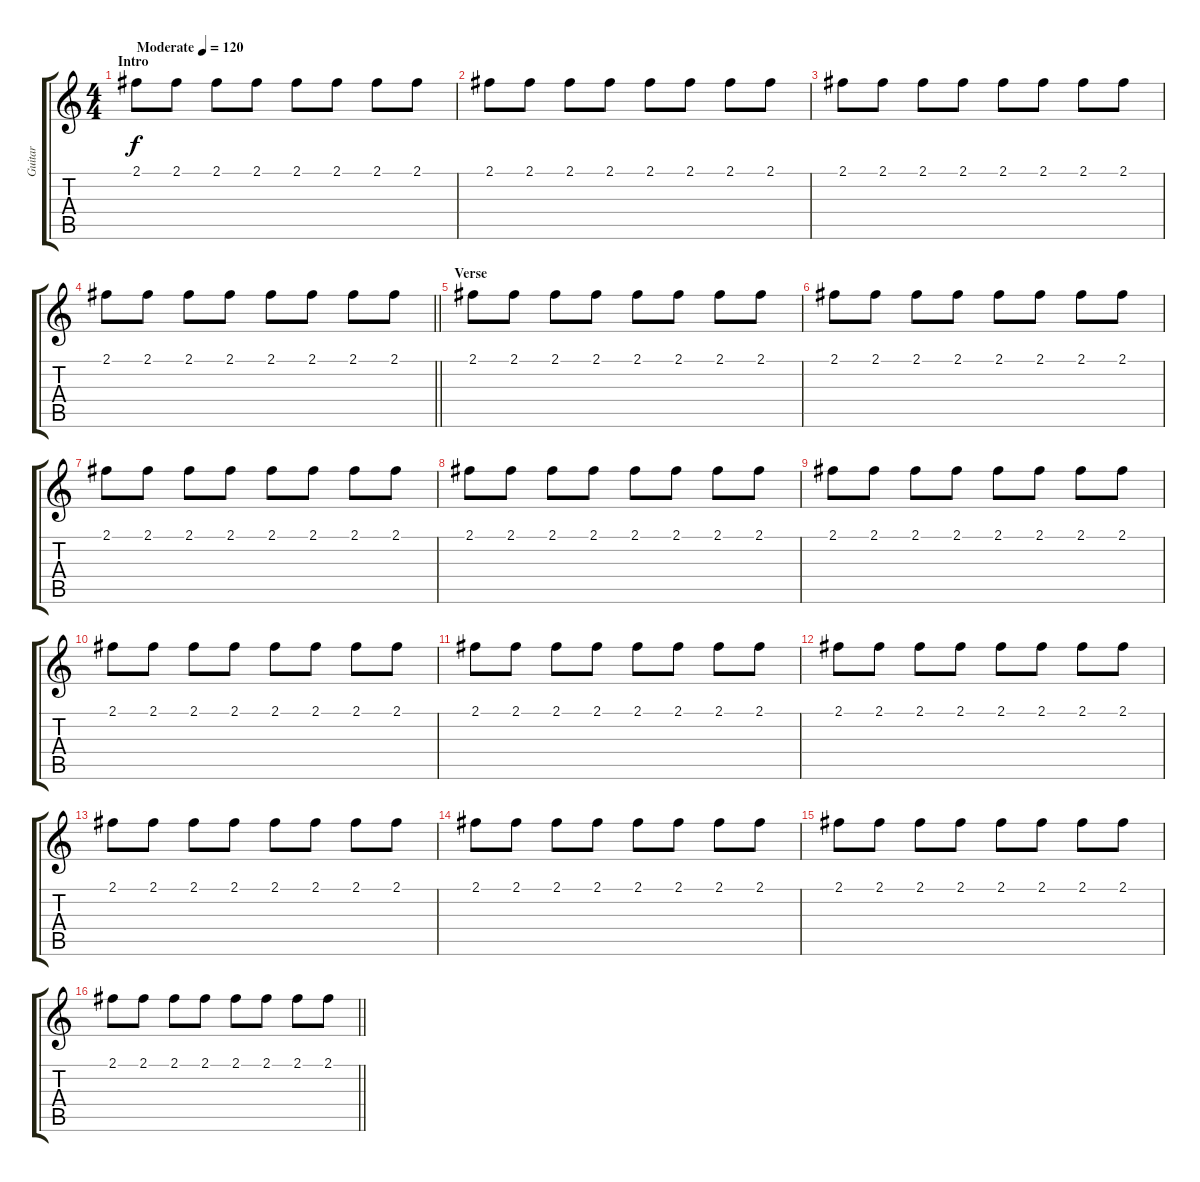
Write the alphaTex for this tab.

\track ("Guitar" "Guitar") {instrument acousticguitarsteel}
\staff {score tabs}
\tuning (E4 B3 G3 D3 A2 E2) {hide}
\ts (4 4)
\section ("" "Intro")
\tempo (120 "Moderate")
\clef g2
\ks c
2.1.8{dy f instrument acousticguitarsteel} 2.1.8 2.1.8 2.1.8 2.1.8 2.1.8 2.1.8 2.1.8 |
2.1.8 2.1.8 2.1.8 2.1.8 2.1.8 2.1.8 2.1.8 2.1.8 |
2.1.8 2.1.8 2.1.8 2.1.8 2.1.8 2.1.8 2.1.8 2.1.8 |
\barLineRight lightlight
2.1.8 2.1.8 2.1.8 2.1.8 2.1.8 2.1.8 2.1.8 2.1.8 |
\section ("" "Verse")
2.1.8 2.1.8 2.1.8 2.1.8 2.1.8 2.1.8 2.1.8 2.1.8 |
2.1.8 2.1.8 2.1.8 2.1.8 2.1.8 2.1.8 2.1.8 2.1.8 |
2.1.8 2.1.8 2.1.8 2.1.8 2.1.8 2.1.8 2.1.8 2.1.8 |
2.1.8 2.1.8 2.1.8 2.1.8 2.1.8 2.1.8 2.1.8 2.1.8 |
2.1.8 2.1.8 2.1.8 2.1.8 2.1.8 2.1.8 2.1.8 2.1.8 |
2.1.8 2.1.8 2.1.8 2.1.8 2.1.8 2.1.8 2.1.8 2.1.8 |
2.1.8 2.1.8 2.1.8 2.1.8 2.1.8 2.1.8 2.1.8 2.1.8 |
2.1.8 2.1.8 2.1.8 2.1.8 2.1.8 2.1.8 2.1.8 2.1.8 |
2.1.8 2.1.8 2.1.8 2.1.8 2.1.8 2.1.8 2.1.8 2.1.8 |
2.1.8 2.1.8 2.1.8 2.1.8 2.1.8 2.1.8 2.1.8 2.1.8 |
2.1.8 2.1.8 2.1.8 2.1.8 2.1.8 2.1.8 2.1.8 2.1.8 |
\barLineRight lightlight
2.1.8 2.1.8 2.1.8 2.1.8 2.1.8 2.1.8 2.1.8 2.1.8
